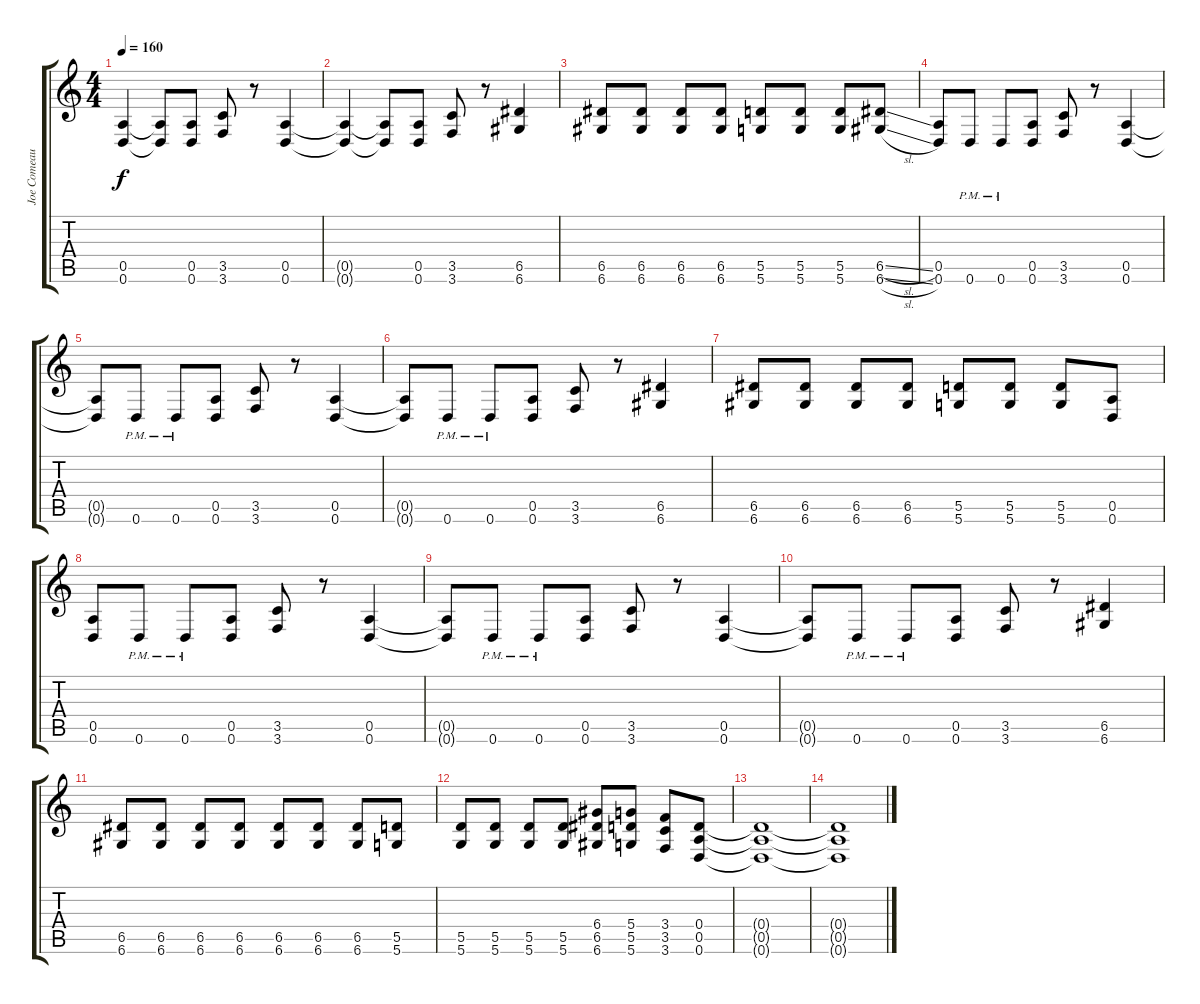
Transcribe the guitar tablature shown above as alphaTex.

\track ("Joe Comeau" "Joe Comeau") {instrument distortionguitar}
\staff {score tabs}
\tuning (E4 B3 G3 D3 A2 D2) {hide}
\ts (4 4)
\tempo 160
\clef g2
\ks c
(0.5{t} 0.6{t}).4{dy f} (0.5{t} 0.6{t}).8 (0.5 0.6).8 (3.5 3.6).8 r.8 (0.5 0.6).4 |
(0.5{t} 0.6{t}).4 (0.5{t} 0.6{t}).8 (0.5 0.6).8 (3.5 3.6).8 r.8 (6.5 6.6).4 |
(6.5 6.6).8 (6.5 6.6).8 (6.5 6.6).8 (6.5 6.6).8 (5.5 5.6).8 (5.5 5.6).8 (5.5 5.6).8 (6.5{sl} 6.6{sl}).8 |
(0.5 0.6).8 0.6{pm}.8 0.6{pm}.8 (0.5 0.6).8 (3.5 3.6).8 r.8 (0.5 0.6).4 |
(0.5{t} 0.6{t}).8 0.6{pm}.8 0.6{pm}.8 (0.5 0.6).8 (3.5 3.6).8 r.8 (0.5 0.6).4 |
(0.5{t} 0.6{t}).8 0.6{pm}.8 0.6{pm}.8 (0.5 0.6).8 (3.5 3.6).8 r.8 (6.5 6.6).4 |
(6.5 6.6).8 (6.5 6.6).8 (6.5 6.6).8 (6.5 6.6).8 (5.5 5.6).8 (5.5 5.6).8 (5.5 5.6).8 (0.5 0.6).8 |
(0.5 0.6).8 0.6{pm}.8 0.6{pm}.8 (0.5 0.6).8 (3.5 3.6).8 r.8 (0.5 0.6).4 |
(0.5{t} 0.6{t}).8 0.6{pm}.8 0.6{pm}.8 (0.5 0.6).8 (3.5 3.6).8 r.8 (0.5 0.6).4 |
(0.5{t} 0.6{t}).8 0.6{pm}.8 0.6{pm}.8 (0.5 0.6).8 (3.5 3.6).8 r.8 (6.5 6.6).4 |
(6.5 6.6).8 (6.5 6.6).8 (6.5 6.6).8 (6.5 6.6).8 (6.5 6.6).8 (6.5 6.6).8 (6.5 6.6).8 (5.5 5.6).8 |
(5.5 5.6).8 (5.5 5.6).8 (5.5 5.6).8 (5.5 5.6).8 (6.4 6.5 6.6).8 (5.4 5.5 5.6).8 (3.4 3.5 3.6).8 (0.4 0.5 0.6).8 |
(0.4{t} 0.5{t} 0.6{t}).1 |
(0.4{t} 0.5{t} 0.6{t}).1
